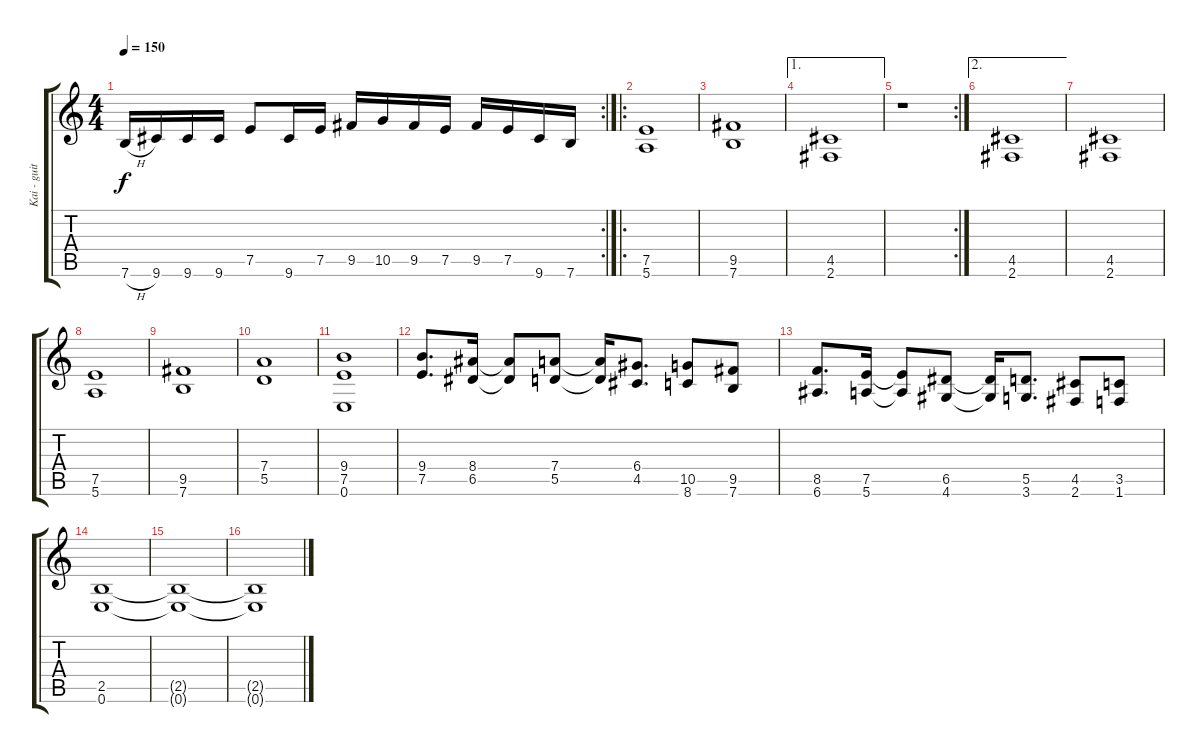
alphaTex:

\track ("Kai - guitare 1" "Kai - guit") {instrument distortionguitar}
\staff {score tabs}
\tuning (E4 B3 G3 D3 A2 E2) {hide}
\rc 2
\ts (4 4)
\tempo 150
\clef g2
\ks c
7.6{h}.16{dy f} 9.6.16 9.6.16 9.6.16 7.5.8 9.6.16 7.5.16 9.5.16 10.5.16 9.5.16 7.5.16 9.5.16 7.5.16 9.6.16 7.6.16 |
\ro
(7.5 5.6).1 |
(9.5 7.6).1 |
\ae 1
(4.5 2.6).1 |
\rc 2
r.1 |
\ae 2
(4.5 2.6).1 |
(4.5 2.6).1 |
(7.5 5.6).1 |
(9.5 7.6).1 |
(7.4 5.5).1 |
(9.4 7.5 0.6).1 |
(9.4 7.5).8{d} (8.4 6.5).16 (8.4{t} 6.5{t}).8 (7.4 5.5).8 (7.4{t} 5.5{t}).16 (6.4 4.5).8{d} (10.5 8.6).8 (9.5 7.6).8 |
(8.5 6.6).8{d} (7.5 5.6).16 (7.5{t} 5.6{t}).8 (6.5 4.6).8 (6.5{t} 4.6{t}).16 (5.5 3.6).8{d} (4.5 2.6).8 (3.5 1.6).8 |
(2.5 0.6).1 |
(2.5{t} 0.6{t}).1 |
(2.5{t} 0.6{t}).1
